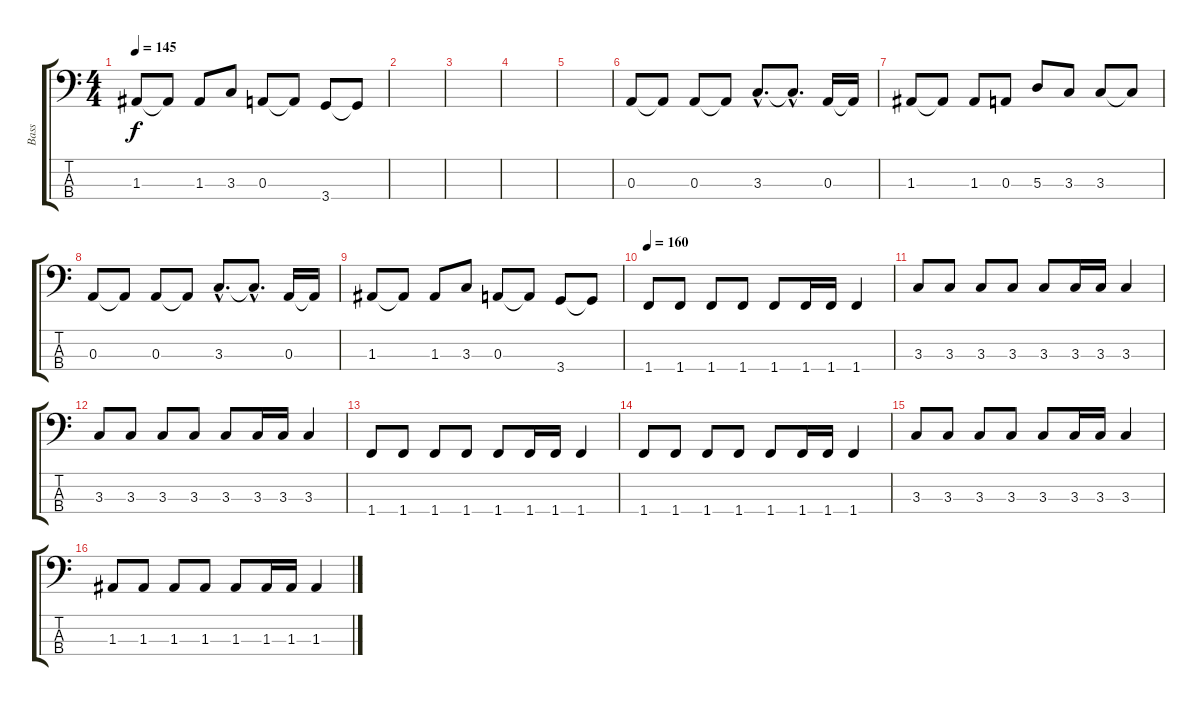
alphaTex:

\track ("Bass" "Bass") {instrument electricbasspick}
\staff {score tabs}
\tuning (G2 D2 A1 E1) {hide}
\ts (4 4)
\tempo 145
\clef f4
\ks c
1.3.8{dy f} 1.3{t}.8 1.3.8 3.3.8 0.3.8 0.3{t}.8 3.4.8 3.4{t}.8 |
|
|
|
|
0.3.8 0.3{t}.8 0.3.8 0.3{t}.8 3.3{hac}.8{d} 3.3{hac t}.8{d} 0.3.16 0.3{t}.16 |
1.3.8 1.3{t}.8 1.3.8 0.3.8 5.3.8 3.3.8 3.3.8 3.3{t}.8 |
0.3.8 0.3{t}.8 0.3.8 0.3{t}.8 3.3{hac}.8{d} 3.3{hac t}.8{d} 0.3.16 0.3{t}.16 |
1.3.8 1.3{t}.8 1.3.8 3.3.8 0.3.8 0.3{t}.8 3.4.8 3.4{t}.8 |
\tempo 160
1.4.8 1.4.8 1.4.8 1.4.8 1.4.8 1.4.16 1.4.16 1.4.4 |
3.3.8 3.3.8 3.3.8 3.3.8 3.3.8 3.3.16 3.3.16 3.3.4 |
3.3.8 3.3.8 3.3.8 3.3.8 3.3.8 3.3.16 3.3.16 3.3.4 |
1.4.8 1.4.8 1.4.8 1.4.8 1.4.8 1.4.16 1.4.16 1.4.4 |
1.4.8 1.4.8 1.4.8 1.4.8 1.4.8 1.4.16 1.4.16 1.4.4 |
3.3.8 3.3.8 3.3.8 3.3.8 3.3.8 3.3.16 3.3.16 3.3.4 |
1.3.8 1.3.8 1.3.8 1.3.8 1.3.8 1.3.16 1.3.16 1.3.4
